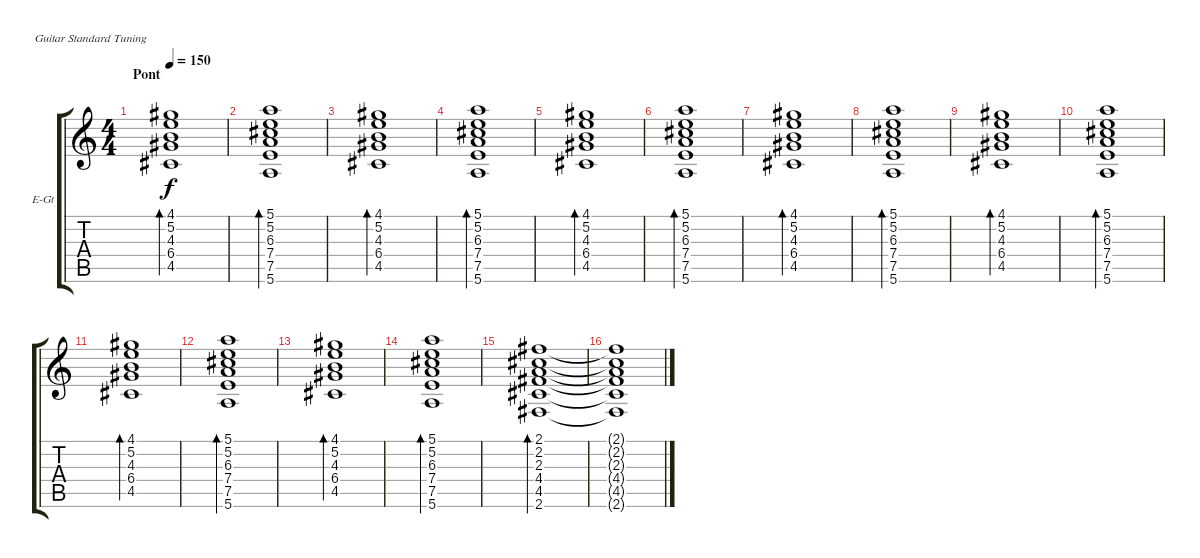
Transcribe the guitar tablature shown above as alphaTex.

\bracketExtendMode groupsimilarinstruments
\firstSystemTrackNameOrientation horizontal
\otherSystemsTrackNameOrientation horizontal
\track ("Guitare 2" "E-Gt") {instrument electricguitarclean}
\staff {score tabs}
\tuning (E4 B3 G3 D3 A2 E2)
\ts (4 4)
\section ("" "Pont")
\tempo 150
\clef g2
\ks c
(4.1 5.2 4.3 6.4 4.5).1{bd 120 dy f} |
(5.1 5.2 6.3 7.4 7.5 5.6).1{bd 120} |
(4.1 5.2 4.3 6.4 4.5).1{bd 120} |
(5.1 5.2 6.3 7.4 7.5 5.6).1{bd 120} |
(4.1 5.2 4.3 6.4 4.5).1{bd 120} |
(5.1 5.2 6.3 7.4 7.5 5.6).1{bd 120} |
(4.1 5.2 4.3 6.4 4.5).1{bd 120} |
(5.1 5.2 6.3 7.4 7.5 5.6).1{bd 120} |
(4.1 5.2 4.3 6.4 4.5).1{bd 120} |
(5.1 5.2 6.3 7.4 7.5 5.6).1{bd 120} |
(4.1 5.2 4.3 6.4 4.5).1{bd 120} |
(5.1 5.2 6.3 7.4 7.5 5.6).1{bd 120} |
(4.1 5.2 4.3 6.4 4.5).1{bd 120} |
(5.1 5.2 6.3 7.4 7.5 5.6).1{bd 120} |
(2.1 2.2 2.3 4.4 4.5 2.6).1{bd 120} |
(2.1{t} 2.2{t} 2.3{t} 4.4{t} 4.5{t} 2.6{t}).1
